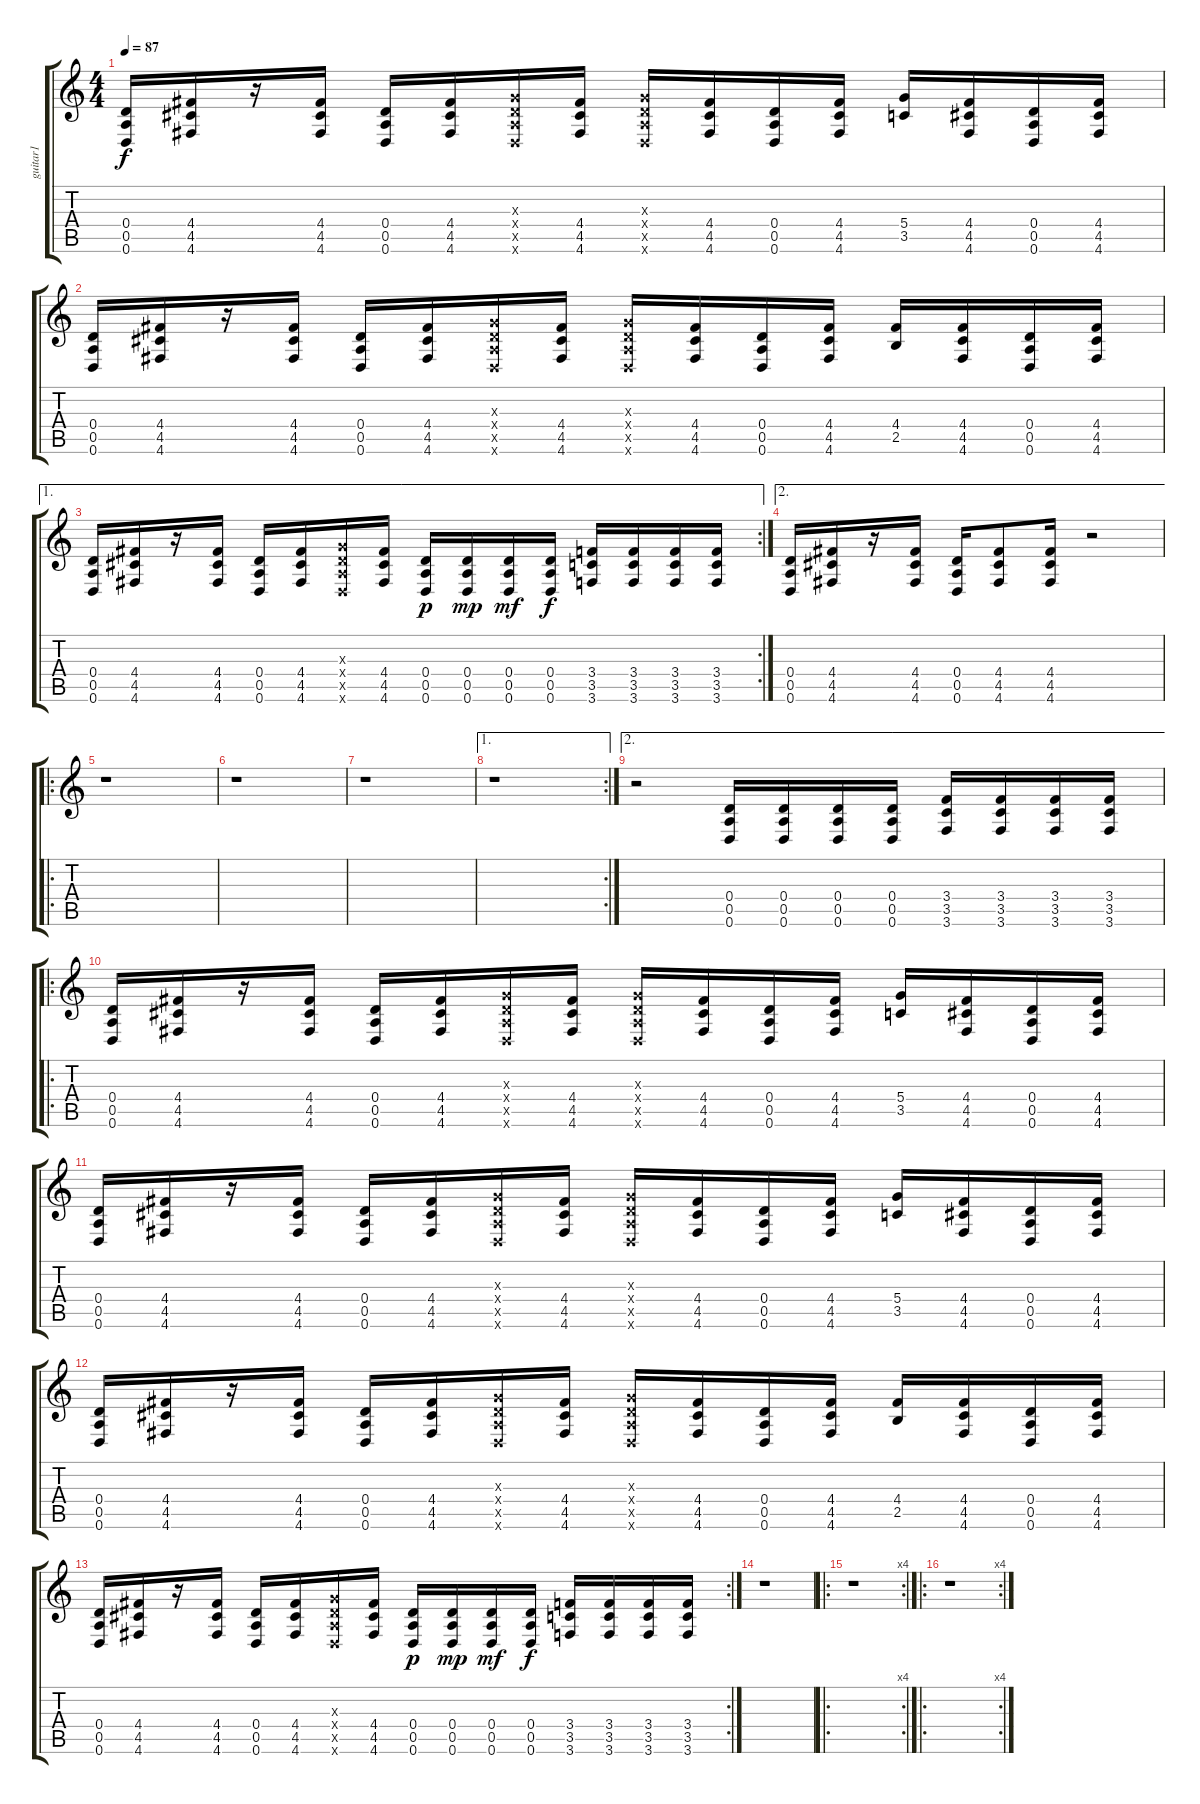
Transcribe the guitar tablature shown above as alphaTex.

\track ("guitar1" "guitar1") {instrument overdrivenguitar}
\staff {score tabs}
\tuning (E4 B3 G3 D3 A2 D2) {hide}
\ts (4 4)
\tempo 87
\clef g2
\ks c
(0.4 0.5 0.6).16{dy f} (4.4 4.5 4.6).16 r.16 (4.4 4.5 4.6).16 (0.4 0.5 0.6).16 (4.4 4.5 4.6).16 (0.3{x} 0.4{x} 0.5{x} 0.6{x}).16 (4.4 4.5 4.6).16 (0.3{x} 0.4{x} 0.5{x} 0.6{x}).16 (4.4 4.5 4.6).16 (0.4 0.5 0.6).16 (4.4 4.5 4.6).16 (5.4 3.5).16 (4.4 4.5 4.6).16 (0.4 0.5 0.6).16 (4.4 4.5 4.6).16 |
(0.4 0.5 0.6).16 (4.4 4.5 4.6).16 r.16 (4.4 4.5 4.6).16 (0.4 0.5 0.6).16 (4.4 4.5 4.6).16 (0.3{x} 0.4{x} 0.5{x} 0.6{x}).16 (4.4 4.5 4.6).16 (0.3{x} 0.4{x} 0.5{x} 0.6{x}).16 (4.4 4.5 4.6).16 (0.4 0.5 0.6).16 (4.4 4.5 4.6).16 (4.4 2.5).16 (4.4 4.5 4.6).16 (0.4 0.5 0.6).16 (4.4 4.5 4.6).16 |
\ae 1
\rc 2
(0.4 0.5 0.6).16 (4.4 4.5 4.6).16 r.16 (4.4 4.5 4.6).16 (0.4 0.5 0.6).16 (4.4 4.5 4.6).16 (0.3{x} 0.4{x} 0.5{x} 0.6{x}).16 (4.4 4.5 4.6).16 (0.4 0.5 0.6).16{dy p} (0.4 0.5 0.6).16{dy mp} (0.4 0.5 0.6).16{dy mf} (0.4 0.5 0.6).16{dy f} (3.4 3.5 3.6).16 (3.4 3.5 3.6).16 (3.4 3.5 3.6).16 (3.4 3.5 3.6).16 |
\ae 2
(0.4 0.5 0.6).16 (4.4 4.5 4.6).16 r.16 (4.4 4.5 4.6).16 (0.4 0.5 0.6).16 (4.4 4.5 4.6).8 (4.4 4.5 4.6).16 r.2 |
\ro
r.1 |
r.1 |
r.1 |
\ae 1
\rc 2
r.1 |
\ae 2
r.2 (0.4 0.5 0.6).16 (0.4 0.5 0.6).16 (0.4 0.5 0.6).16 (0.4 0.5 0.6).16 (3.4 3.5 3.6).16 (3.4 3.5 3.6).16 (3.4 3.5 3.6).16 (3.4 3.5 3.6).16 |
\ro
(0.4 0.5 0.6).16 (4.4 4.5 4.6).16 r.16 (4.4 4.5 4.6).16 (0.4 0.5 0.6).16 (4.4 4.5 4.6).16 (0.3{x} 0.4{x} 0.5{x} 0.6{x}).16 (4.4 4.5 4.6).16 (0.3{x} 0.4{x} 0.5{x} 0.6{x}).16 (4.4 4.5 4.6).16 (0.4 0.5 0.6).16 (4.4 4.5 4.6).16 (5.4 3.5).16 (4.4 4.5 4.6).16 (0.4 0.5 0.6).16 (4.4 4.5 4.6).16 |
(0.4 0.5 0.6).16 (4.4 4.5 4.6).16 r.16 (4.4 4.5 4.6).16 (0.4 0.5 0.6).16 (4.4 4.5 4.6).16 (0.3{x} 0.4{x} 0.5{x} 0.6{x}).16 (4.4 4.5 4.6).16 (0.3{x} 0.4{x} 0.5{x} 0.6{x}).16 (4.4 4.5 4.6).16 (0.4 0.5 0.6).16 (4.4 4.5 4.6).16 (5.4 3.5).16 (4.4 4.5 4.6).16 (0.4 0.5 0.6).16 (4.4 4.5 4.6).16 |
(0.4 0.5 0.6).16 (4.4 4.5 4.6).16 r.16 (4.4 4.5 4.6).16 (0.4 0.5 0.6).16 (4.4 4.5 4.6).16 (0.3{x} 0.4{x} 0.5{x} 0.6{x}).16 (4.4 4.5 4.6).16 (0.3{x} 0.4{x} 0.5{x} 0.6{x}).16 (4.4 4.5 4.6).16 (0.4 0.5 0.6).16 (4.4 4.5 4.6).16 (4.4 2.5).16 (4.4 4.5 4.6).16 (0.4 0.5 0.6).16 (4.4 4.5 4.6).16 |
\rc 2
(0.4 0.5 0.6).16 (4.4 4.5 4.6).16 r.16 (4.4 4.5 4.6).16 (0.4 0.5 0.6).16 (4.4 4.5 4.6).16 (0.3{x} 0.4{x} 0.5{x} 0.6{x}).16 (4.4 4.5 4.6).16 (0.4 0.5 0.6).16{dy p} (0.4 0.5 0.6).16{dy mp} (0.4 0.5 0.6).16{dy mf} (0.4 0.5 0.6).16{dy f} (3.4 3.5 3.6).16 (3.4 3.5 3.6).16 (3.4 3.5 3.6).16 (3.4 3.5 3.6).16 |
r.1 |
\ro
\rc 4
r.1 |
\ro
\rc 4
r.1
